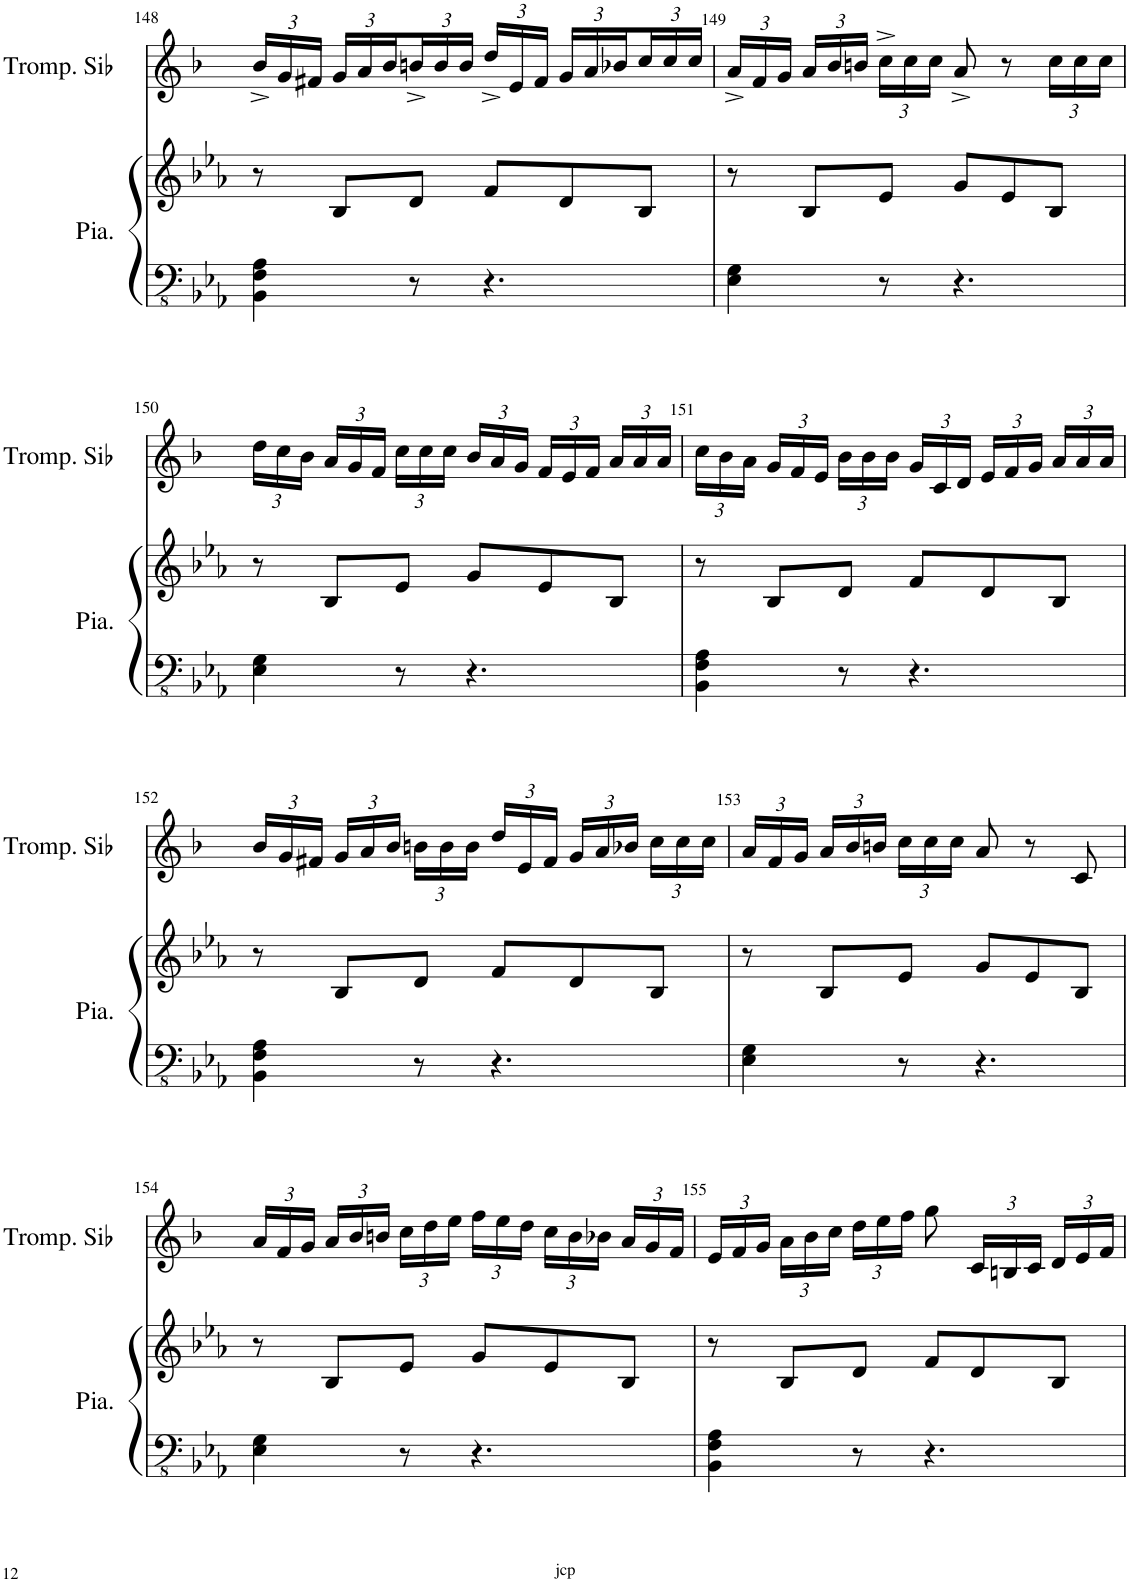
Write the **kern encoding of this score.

**kern	**kern	**kern
*part2	*part2	*part1
*staff3	*staff2	*staff1
*I"Piano	*	*I"Trompette en Sib
*I'Pia.	*	*I'Tromp. Sib
!!LO:PB:g=z
*clefFv4	*clefG2	*clefG2
*	*	*Trd1c2
*k[b-e-a-]	*k[b-e-a-]	*k[b-]
*M6/8	*M6/8	*M6/8
*	*	*Xbrackettup
=148	=148	=148
4BBB-\ 4FF\ 4AA-\	8r	24b-^/LL
.	.	24g/
.	.	24f#X/JJ
.	8B-/L	24g/LL
.	.	24a/
.	.	24b-/
8r	8d/J	24bn^/
.	.	24b/
.	.	24b/JJ
4.r	8f/L	24dd^/LL
.	.	24e/
.	.	24f#/JJ
.	8d/	24g/LL
.	.	24a/
.	.	24b-X/
.	8B-/J	24cc/
.	.	24cc/
.	.	24cc/JJ
=149	=149	=149
4EE-\ 4GG\	8r	24a^/LL
.	.	24f/
.	.	24g/JJ
.	8B-/L	24a/LL
.	.	24b-/
.	.	24bn/JJ
8r	8e-/J	24cc^\LL
.	.	24cc\
.	.	24cc\JJ
4.r	8g/L	8a^/
.	8e-/	8r
.	8B-/J	24cc\LL
.	.	24cc\
.	.	24cc\JJ
!!LO:LB:g=z
=150	=150	=150
4EE-\ 4GG\	8r	24dd\LL
.	.	24cc\
.	.	24b-\JJ
.	8B-/L	24a/LL
.	.	24g/
.	.	24f/JJ
8r	8e-/J	24cc\LL
.	.	24cc\
.	.	24cc\JJ
4.r	8g/L	24b-/LL
.	.	24a/
.	.	24g/JJ
.	8e-/	24f/LL
.	.	24e/
.	.	24f/JJ
.	8B-/J	24a/LL
.	.	24a/
.	.	24a/JJ
=151	=151	=151
4BBB-\ 4FF\ 4AA-\	8r	24cc\LL
.	.	24b-\
.	.	24a\JJ
.	8B-/L	24g/LL
.	.	24f/
.	.	24e/JJ
8r	8d/J	24b-\LL
.	.	24b-\
.	.	24b-\JJ
4.r	8f/L	24g/LL
.	.	24c/
.	.	24d/JJ
.	8d/	24e/LL
.	.	24f/
.	.	24g/JJ
.	8B-/J	24a/LL
.	.	24a/
.	.	24a/JJ
!!LO:LB:g=z
=152	=152	=152
4BBB-\ 4FF\ 4AA-\	8r	24b-/LL
.	.	24g/
.	.	24f#X/JJ
.	8B-/L	24g/LL
.	.	24a/
.	.	24b-/JJ
8r	8d/J	24bn\LL
.	.	24b\
.	.	24b\JJ
4.r	8f/L	24dd/LL
.	.	24e/
.	.	24f#/JJ
.	8d/	24g/LL
.	.	24a/
.	.	24b-X/JJ
.	8B-/J	24cc\LL
.	.	24cc\
.	.	24cc\JJ
=153	=153	=153
4EE-\ 4GG\	8r	24a/LL
.	.	24f/
.	.	24g/JJ
.	8B-/L	24a/LL
.	.	24b-/
.	.	24bn/JJ
8r	8e-/J	24cc\LL
.	.	24cc\
.	.	24cc\JJ
4.r	8g/L	8a/
.	8e-/	8r
.	8B-/J	8c/
!!LO:LB:g=z
=154	=154	=154
4EE-\ 4GG\	8r	24a/LL
.	.	24f/
.	.	24g/JJ
.	8B-/L	24a/LL
.	.	24b-/
.	.	24bn/JJ
8r	8e-/J	24cc\LL
.	.	24dd\
.	.	24ee\JJ
4.r	8g/L	24ff\LL
.	.	24ee\
.	.	24dd\JJ
.	8e-/	24cc\LL
.	.	24b\
.	.	24b-X\JJ
.	8B-/J	24a/LL
.	.	24g/
.	.	24f/JJ
=155	=155	=155
4BBB-\ 4FF\ 4AA-\	8r	24e/LL
.	.	24f/
.	.	24g/JJ
.	8B-/L	24a\LL
.	.	24b-\
.	.	24cc\JJ
8r	8d/J	24dd\LL
.	.	24ee\
.	.	24ff\JJ
4.r	8f/L	8gg\
.	8d/	24c/LL
.	.	24Bn/
.	.	24c/JJ
.	8B-/J	24d/LL
.	.	24e/
.	.	24f/JJ
=	=	=
*-	*-	*-
